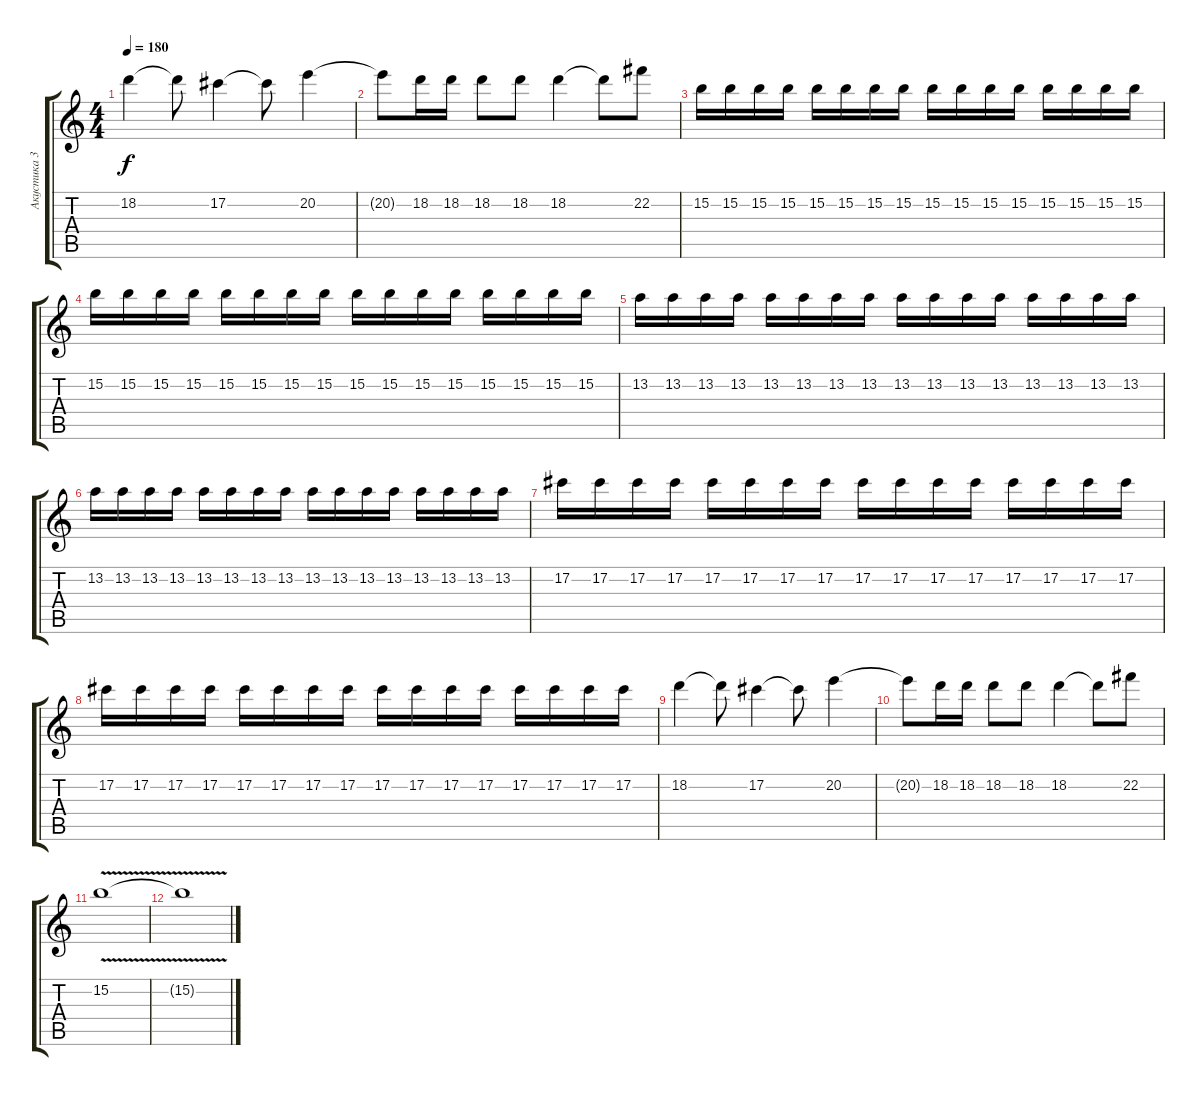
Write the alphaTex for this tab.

\track ("Акустика 3" "Акустика 3") {instrument electricguitarclean}
\staff {score tabs}
\tuning (Db4 Ab3 E3 B2 Gb2 B1) {hide}
\ts (4 4)
\tempo 180
\clef g2
\ks c
18.2.4{dy f} 18.2{t}.8 17.2.4 17.2{t}.8 20.2.4 |
20.2{t}.8 18.2.16 18.2.16 18.2.8 18.2.8 18.2.4 18.2{t}.8 22.2.8 |
15.2.16 15.2.16 15.2.16 15.2.16 15.2.16 15.2.16 15.2.16 15.2.16 15.2.16 15.2.16 15.2.16 15.2.16 15.2.16 15.2.16 15.2.16 15.2.16 |
15.2.16 15.2.16 15.2.16 15.2.16 15.2.16 15.2.16 15.2.16 15.2.16 15.2.16 15.2.16 15.2.16 15.2.16 15.2.16 15.2.16 15.2.16 15.2.16 |
13.2.16 13.2.16 13.2.16 13.2.16 13.2.16 13.2.16 13.2.16 13.2.16 13.2.16 13.2.16 13.2.16 13.2.16 13.2.16 13.2.16 13.2.16 13.2.16 |
13.2.16 13.2.16 13.2.16 13.2.16 13.2.16 13.2.16 13.2.16 13.2.16 13.2.16 13.2.16 13.2.16 13.2.16 13.2.16 13.2.16 13.2.16 13.2.16 |
17.2.16 17.2.16 17.2.16 17.2.16 17.2.16 17.2.16 17.2.16 17.2.16 17.2.16 17.2.16 17.2.16 17.2.16 17.2.16 17.2.16 17.2.16 17.2.16 |
17.2.16 17.2.16 17.2.16 17.2.16 17.2.16 17.2.16 17.2.16 17.2.16 17.2.16 17.2.16 17.2.16 17.2.16 17.2.16 17.2.16 17.2.16 17.2.16 |
18.2.4 18.2{t}.8 17.2.4 17.2{t}.8 20.2.4 |
20.2{t}.8 18.2.16 18.2.16 18.2.8 18.2.8 18.2.4 18.2{t}.8 22.2.8 |
15.2{v}.1 |
15.2{t}.1
